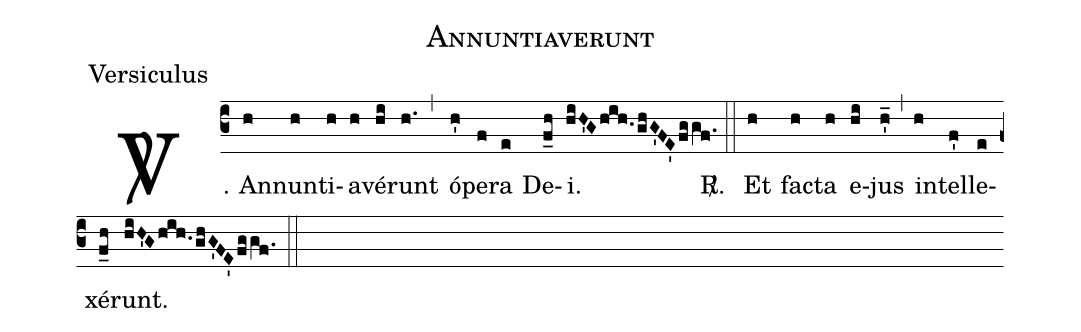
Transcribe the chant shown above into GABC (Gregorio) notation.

name:Annuntiaverunt;
office-part:Versiculus;
%%
(c3)
<sp>V/</sp>. An(h)nun(h)ti(h)a(h)vé(hi)runt(h.) (,)
ó(h')pe(f)ra(e) De(f_h)i.(hiH'Ghih./ghG'FE'fg/gf.) <sp>R/</sp>.(::)
Et(h) fac(h)ta(h) e(hi)jus(h'_) (,)
in(h)tel(f')le(e)xé(f_h)runt.(hiH'Ghih./ghG'FE'fg/gf.) (::)
